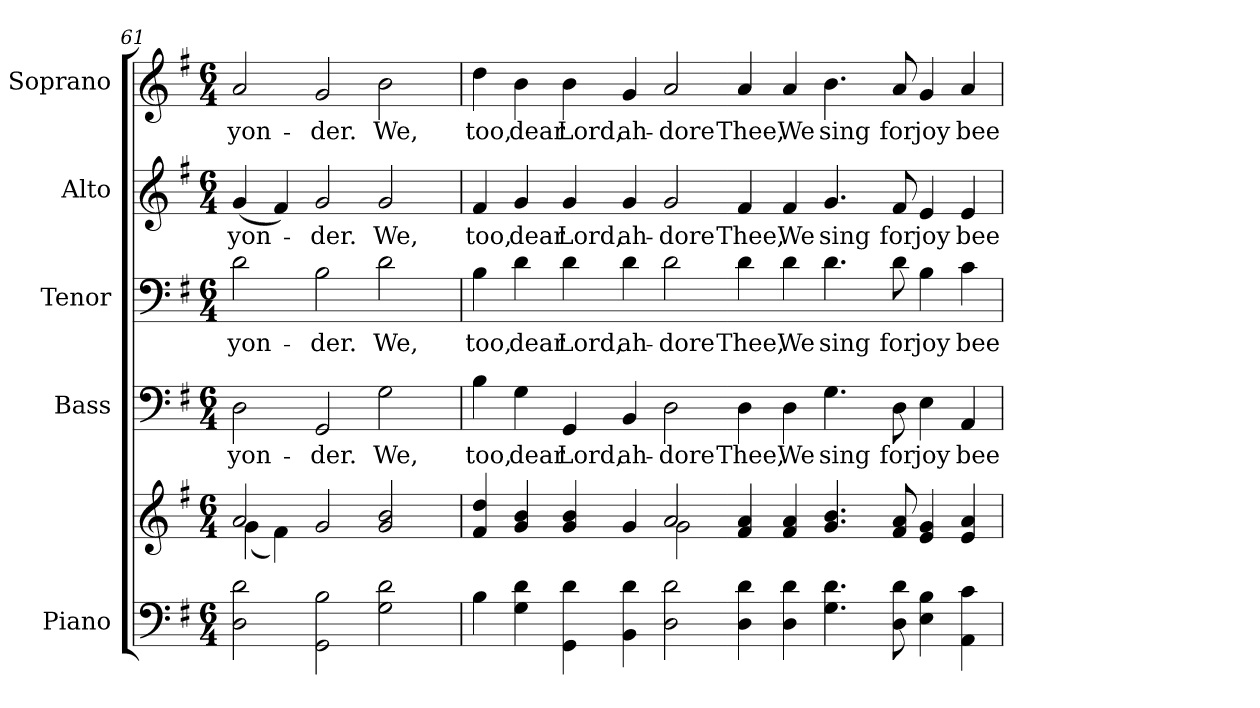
**kern	**kern	**kern	**text	**kern	**text	**kern	**text	**kern	**text
*part5	*part5	*part4	*part4	*part3	*part3	*part2	*part2	*part1	*part1
*staff6	*staff5	*staff4	*staff4	*staff3	*staff3	*staff2	*staff2	*staff1	*staff1
*I"Piano	*	*I"Bass	*	*I"Tenor	*	*I"Alto	*	*I"Soprano	*
*I'Pno.	*	*I'B.	*	*I'T.	*	*I'A.	*	*I'S.	*
!!LO:PB:g=z
*clefF4	*clefG2	*clefF4	*	*clefF4	*	*clefG2	*	*clefG2	*
*k[f#]	*k[f#]	*k[f#]	*	*k[f#]	*	*k[f#]	*	*k[f#]	*
*G:	*G:	*G:	*	*G:	*	*G:	*	*G:	*
*M6/4	*M6/4	*M6/4	*	*M6/4	*	*M6/4	*	*M6/4	*
=61	=61	=61	=61	=61	=61	=61	=61	=61	=61
*	*^	*	*	*	*	*	*	*	*
!	!	!	!	!LO:LY:b:color=#000000	!	!	!	!	!	!
!	!	!	!	!	!	!LO:LY:b:color=#000000	!	!	!	!
!	!	!	!	!	!	!	!	!LO:LY:b:color=#000000	!	!
!	!	!	!	!	!	!	!	!	!	!LO:LY:b:color=#000000
2Di\ 2di	2ai/	(4gi\	2Di\	yon-	2di\	yon-	(4gi/	yon-	2ai/	yon-
.	.	4f#i\)	.	.	.	.	4f#i/)	.	.	.
!	!	!	!	!LO:LY:b:color=#000000	!	!	!	!	!	!
!	!	!	!	!	!	!LO:LY:b:color=#000000	!	!	!	!
!	!	!	!	!	!	!	!	!LO:LY:b:color=#000000	!	!
!	!	!	!	!	!	!	!	!	!	!LO:LY:b:color=#000000
2GGi\ 2Bi	2gi/	2ryy	2GGi/	-der.	2Bi\	-der.	2gi/	-der.	2gi/	-der.
!	!	!	!	!LO:LY:b:color=#000000	!	!	!	!	!	!
!	!	!	!	!	!	!LO:LY:b:color=#000000	!	!	!	!
!	!	!	!	!	!	!	!	!LO:LY:b:color=#000000	!	!
!	!	!	!	!	!	!	!	!	!	!LO:LY:b:color=#000000
2Gi\ 2di	2gi/ 2bi	4ryy	2Gi\	We,	2di\	We,	2gi/	We,	2bi\	We,
.	.	4ryy	.	.	.	.	.	.	.	.
=62	=62	=62	=62	=62	=62	=62	=62	=62	=62	=62
!	!	!	!	!LO:LY:b:color=#000000	!	!	!	!	!	!
!	!	!	!	!	!	!LO:LY:b:color=#000000	!	!	!	!
!	!	!	!	!	!	!	!	!LO:LY:b:color=#000000	!	!
!	!	!	!	!	!	!	!	!	!	!LO:LY:b:color=#000000
4Bi\	4f#i/ 4ddi	4ryy	4Bi\	too,	4Bi\	too,	4f#i/	too,	4ddi\	too,
!	!	!	!	!LO:LY:b:color=#000000	!	!	!	!	!	!
!	!	!	!	!	!	!LO:LY:b:color=#000000	!	!	!	!
!	!	!	!	!	!	!	!	!LO:LY:b:color=#000000	!	!
!	!	!	!	!	!	!	!	!	!	!LO:LY:b:color=#000000
4Gi\ 4di	4gi/ 4bi	4ryy	4Gi\	dear	4di\	dear	4gi/	dear	4bi\	dear
!	!	!	!	!LO:LY:b:color=#000000	!	!	!	!	!	!
!	!	!	!	!	!	!LO:LY:b:color=#000000	!	!	!	!
!	!	!	!	!	!	!	!	!LO:LY:b:color=#000000	!	!
!	!	!	!	!	!	!	!	!	!	!LO:LY:b:color=#000000
4GGi\ 4di	4gi/ 4bi	2ryy	4GGi/	Lord,	4di\	Lord,	4gi/	Lord,	4bi\	Lord,
!	!	!	!	!LO:LY:b:color=#000000	!	!	!	!	!	!
!	!	!	!	!	!	!LO:LY:b:color=#000000	!	!	!	!
!	!	!	!	!	!	!	!	!LO:LY:b:color=#000000	!	!
!	!	!	!	!	!	!	!	!	!	!LO:LY:b:color=#000000
4BBi\ 4di	4gi/	.	4BBi/	ah-	4di\	ah-	4gi/	ah-	4gi/	ah-
!	!	!	!	!LO:LY:b:color=#000000	!	!	!	!	!	!
!	!	!	!	!	!	!LO:LY:b:color=#000000	!	!	!	!
!	!	!	!	!	!	!	!	!LO:LY:b:color=#000000	!	!
!	!	!	!	!	!	!	!	!	!	!LO:LY:b:color=#000000
2Di\ 2di	2ai/	2gi\	2Di\	-dore	2di\	-dore	2gi/	-dore	2ai/	-dore
!!LO:PB:g=z
=63-	=63-	=63-	=63-	=63-	=63-	=63-	=63-	=63-	=63-	=63-
!	!	!	!	!LO:LY:b:color=#000000	!	!	!	!	!	!
!	!	!	!	!	!	!LO:LY:b:color=#000000	!	!	!	!
!	!	!	!	!	!	!	!	!LO:LY:b:color=#000000	!	!
!	!	!	!	!	!	!	!	!	!	!LO:LY:b:color=#000000
4Di\ 4di	4f#i/ 4ai	2.ryy	4Di\	Thee,	4di\	Thee,	4f#i/	Thee,	4ai/	Thee,
!	!	!	!	!LO:LY:b:color=#000000	!	!	!	!	!	!
!	!	!	!	!	!	!LO:LY:b:color=#000000	!	!	!	!
!	!	!	!	!	!	!	!	!LO:LY:b:color=#000000	!	!
!	!	!	!	!	!	!	!	!	!	!LO:LY:b:color=#000000
4Di\ 4di	4f#i/ 4ai	.	4Di\	We	4di\	We	4f#i/	We	4ai/	We
!	!	!	!	!LO:LY:b:color=#000000	!	!	!	!	!	!
!	!	!	!	!	!	!LO:LY:b:color=#000000	!	!	!	!
!	!	!	!	!	!	!	!	!LO:LY:b:color=#000000	!	!
!	!	!	!	!	!	!	!	!	!	!LO:LY:b:color=#000000
4.Gi\ 4.di	4.gi/ 4.bi	.	4.Gi\	sing	4.di\	sing	4.gi/	sing	4.bi\	sing
.	.	4ryy	.	.	.	.	.	.	.	.
!	!	!	!	!LO:LY:b:color=#000000	!	!	!	!	!	!
!	!	!	!	!	!	!LO:LY:b:color=#000000	!	!	!	!
!	!	!	!	!	!	!	!	!LO:LY:b:color=#000000	!	!
!	!	!	!	!	!	!	!	!	!	!LO:LY:b:color=#000000
8Di\ 8di	8f#i/ 8ai	.	8Di\	for	8di\	for	8f#i/	for	8ai/	for
!	!	!	!	!LO:LY:b:color=#000000	!	!	!	!	!	!
!	!	!	!	!	!	!LO:LY:b:color=#000000	!	!	!	!
!	!	!	!	!	!	!	!	!LO:LY:b:color=#000000	!	!
!	!	!	!	!	!	!	!	!	!	!LO:LY:b:color=#000000
4Ei\ 4Bi	4ei/ 4gi	2ryy	4Ei\	joy	4Bi\	joy	4ei/	joy	4gi/	joy
!	!	!	!	!LO:LY:b:color=#000000	!	!	!	!	!	!
!	!	!	!	!	!	!LO:LY:b:color=#000000	!	!	!	!
!	!	!	!	!	!	!	!	!LO:LY:b:color=#000000	!	!
!	!	!	!	!	!	!	!	!	!	!LO:LY:b:color=#000000
4AAi\ 4ci	4ei/ 4ai	.	4AAi/	bee-	4ci\	bee-	4ei/	bee-	4ai/	bee-
*	*v	*v	*	*	*	*	*	*	*	*
=	=	=	=	=	=	=	=	=	=
*-	*-	*-	*-	*-	*-	*-	*-	*-	*-
